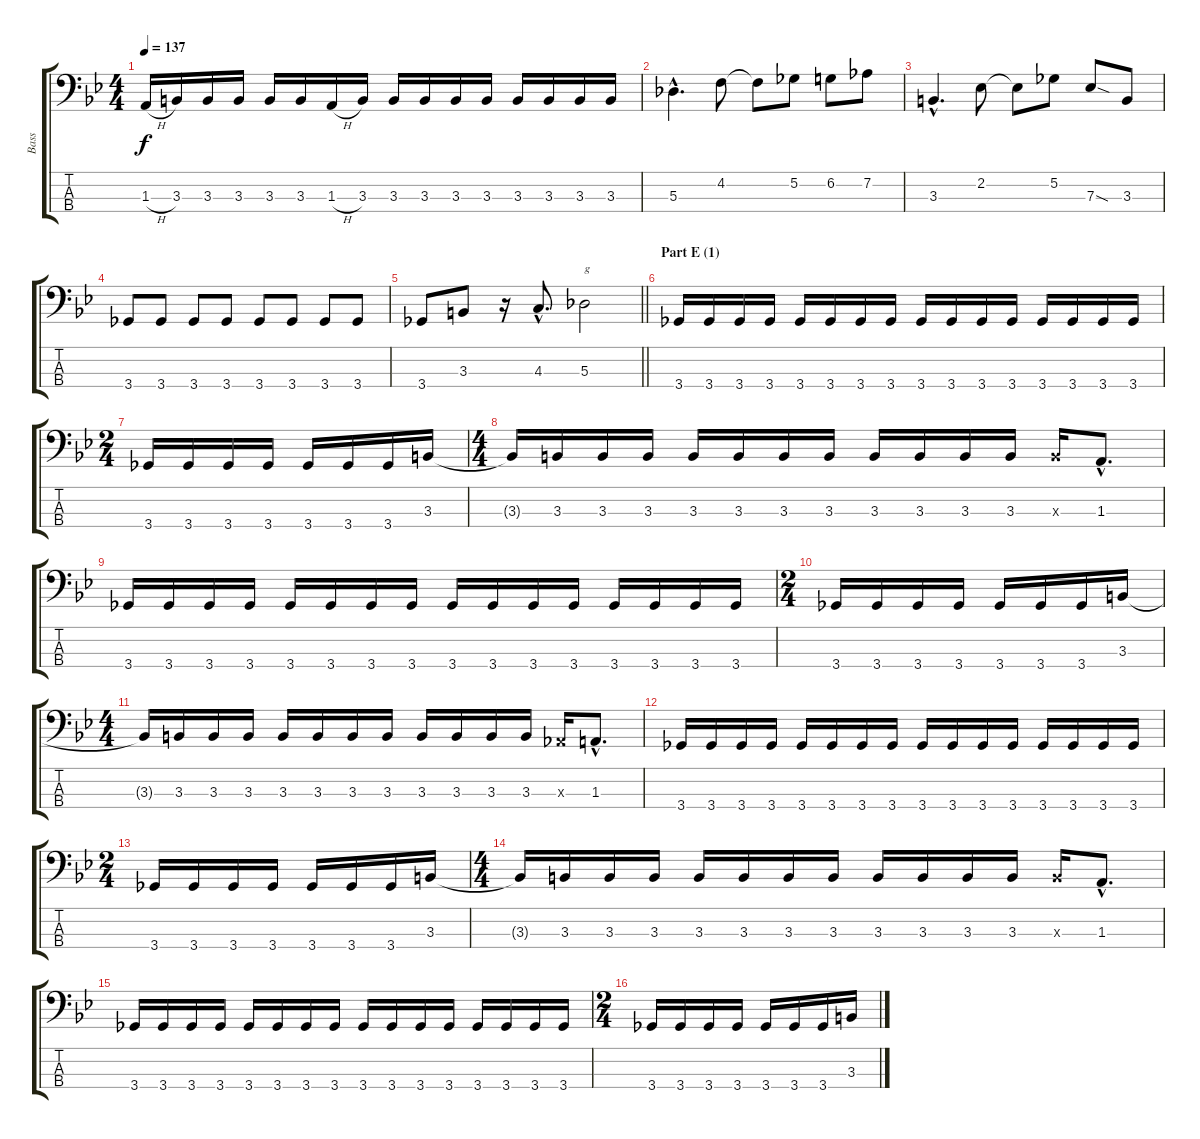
\track ("Bass" "Bass") {instrument electricbasspick}
\staff {score tabs}
\tuning (Gb2 Db2 Ab1 Eb1) {hide}
\ts (4 4)
\tempo 137
\clef f4
\ks bb
1.3{h}.16{dy f} 3.3.16 3.3.16 3.3.16 3.3.16 3.3.16 1.3{h}.16 3.3.16 3.3.16 3.3.16 3.3.16 3.3.16 3.3.16 3.3.16 3.3.16 3.3.16 |
5.3{hac}.4{d} 4.2.8 4.2{t}.8 5.2.8 6.2.8 7.2.8 |
3.3{hac}.4{d} 2.2.8 2.2{t}.8 5.2.8 7.3{sod}.8 3.3.8 |
3.4.8 3.4.8 3.4.8 3.4.8 3.4.8 3.4.8 3.4.8 3.4.8 |
\barLineRight lightlight
3.4.8 3.3.8 r.16 4.3{hac}.8{d} 5.3.2{txt "g"} |
\section ("" "Part E (1)")
3.4.16 3.4.16 3.4.16 3.4.16 3.4.16 3.4.16 3.4.16 3.4.16 3.4.16 3.4.16 3.4.16 3.4.16 3.4.16 3.4.16 3.4.16 3.4.16 |
\ts (2 4)
3.4.16 3.4.16 3.4.16 3.4.16 3.4.16 3.4.16 3.4.16 3.3.16 |
\ts (4 4)
3.3{t}.16 3.3.16 3.3.16 3.3.16 3.3.16 3.3.16 3.3.16 3.3.16 3.3.16 3.3.16 3.3.16 3.3.16 3.3{x}.16 1.3{hac}.8{d} |
3.4.16 3.4.16 3.4.16 3.4.16 3.4.16 3.4.16 3.4.16 3.4.16 3.4.16 3.4.16 3.4.16 3.4.16 3.4.16 3.4.16 3.4.16 3.4.16 |
\ts (2 4)
3.4.16 3.4.16 3.4.16 3.4.16 3.4.16 3.4.16 3.4.16 3.3.16 |
\ts (4 4)
3.3{t}.16 3.3.16 3.3.16 3.3.16 3.3.16 3.3.16 3.3.16 3.3.16 3.3.16 3.3.16 3.3.16 3.3.16 0.3{x}.16 1.3{hac}.8{d} |
3.4.16 3.4.16 3.4.16 3.4.16 3.4.16 3.4.16 3.4.16 3.4.16 3.4.16 3.4.16 3.4.16 3.4.16 3.4.16 3.4.16 3.4.16 3.4.16 |
\ts (2 4)
3.4.16 3.4.16 3.4.16 3.4.16 3.4.16 3.4.16 3.4.16 3.3.16 |
\ts (4 4)
3.3{t}.16 3.3.16 3.3.16 3.3.16 3.3.16 3.3.16 3.3.16 3.3.16 3.3.16 3.3.16 3.3.16 3.3.16 3.3{x}.16 1.3{hac}.8{d} |
3.4.16 3.4.16 3.4.16 3.4.16 3.4.16 3.4.16 3.4.16 3.4.16 3.4.16 3.4.16 3.4.16 3.4.16 3.4.16 3.4.16 3.4.16 3.4.16 |
\ts (2 4)
3.4.16 3.4.16 3.4.16 3.4.16 3.4.16 3.4.16 3.4.16 3.3.16
